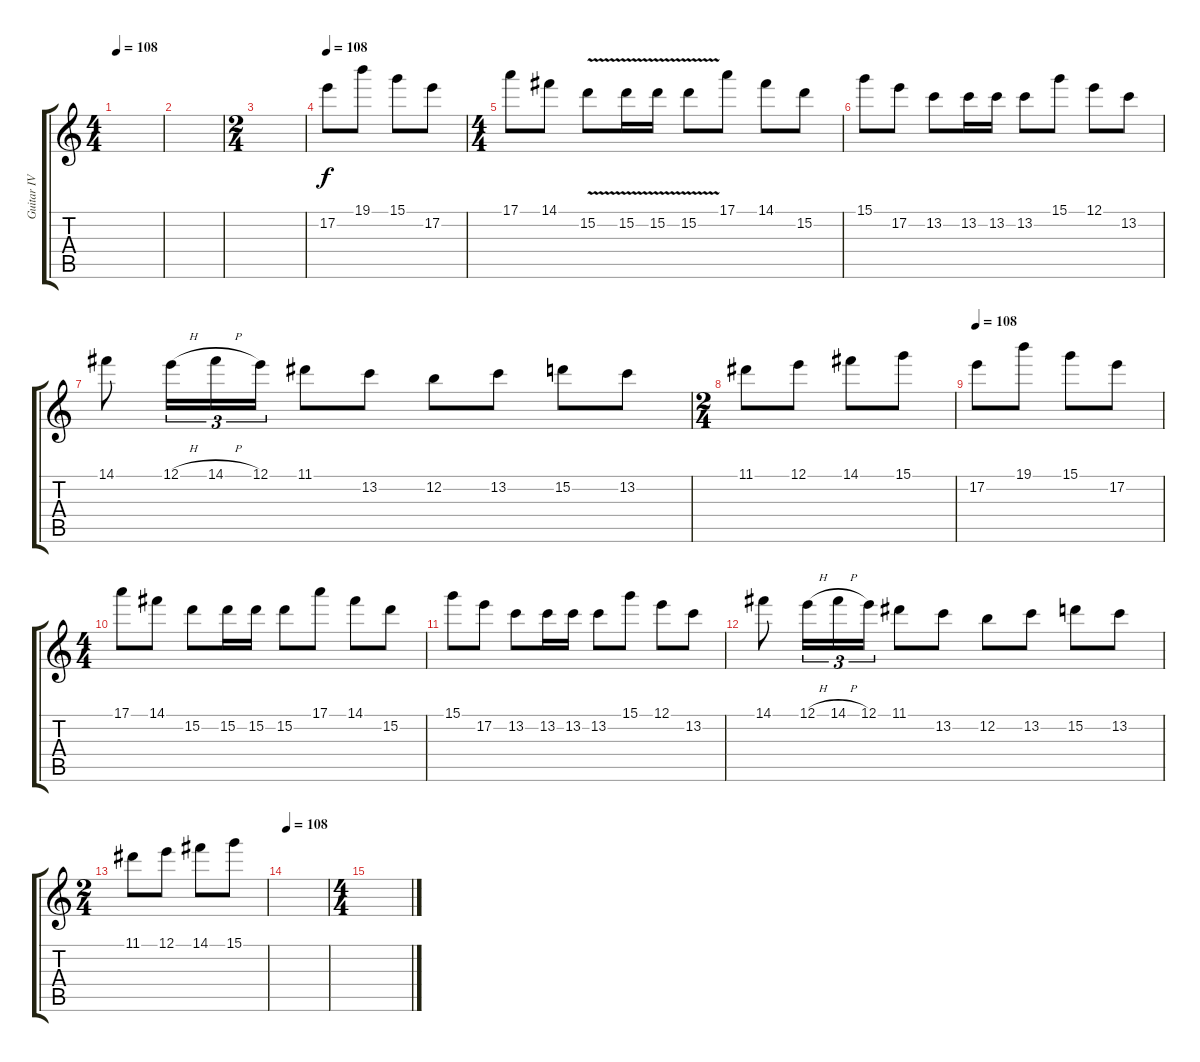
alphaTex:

\track ("Guitar IV" "Guitar IV") {instrument distortionguitar}
\staff {score tabs}
\tuning (E4 B3 G3 D3 A2 E2) {hide}
\ts (4 4)
\tempo 108
\clef g2
\ks c
|
|
\ts (2 4)
|
\tempo 108
17.2.8 19.1.8 15.1.8 17.2.8 |
\ts (4 4)
17.1.8 14.1.8 15.2{v}.8 15.2{v}.16 15.2{v}.16 15.2{v}.8 17.1.8 14.1.8 15.2.8 |
15.1.8 17.2.8 13.2.8 13.2.16 13.2.16 13.2.8 15.1.8 12.1.8 13.2.8 |
14.1.8 12.1{h}.16{tu (3 2)} 14.1{h}.16{tu (3 2)} 12.1.16{tu (3 2)} 11.1.8 13.2.8 12.2.8 13.2.8 15.2.8 13.2.8 |
\ts (2 4)
11.1.8 12.1.8 14.1.8 15.1.8 |
\tempo 108
17.2.8 19.1.8 15.1.8 17.2.8 |
\ts (4 4)
17.1.8 14.1.8 15.2.8 15.2.16 15.2.16 15.2.8 17.1.8 14.1.8 15.2.8 |
15.1.8 17.2.8 13.2.8 13.2.16 13.2.16 13.2.8 15.1.8 12.1.8 13.2.8 |
14.1.8 12.1{h}.16{tu (3 2)} 14.1{h}.16{tu (3 2)} 12.1.16{tu (3 2)} 11.1.8 13.2.8 12.2.8 13.2.8 15.2.8 13.2.8 |
\ts (2 4)
11.1.8 12.1.8 14.1.8 15.1.8 |
\tempo 108
|
\ts (4 4)
